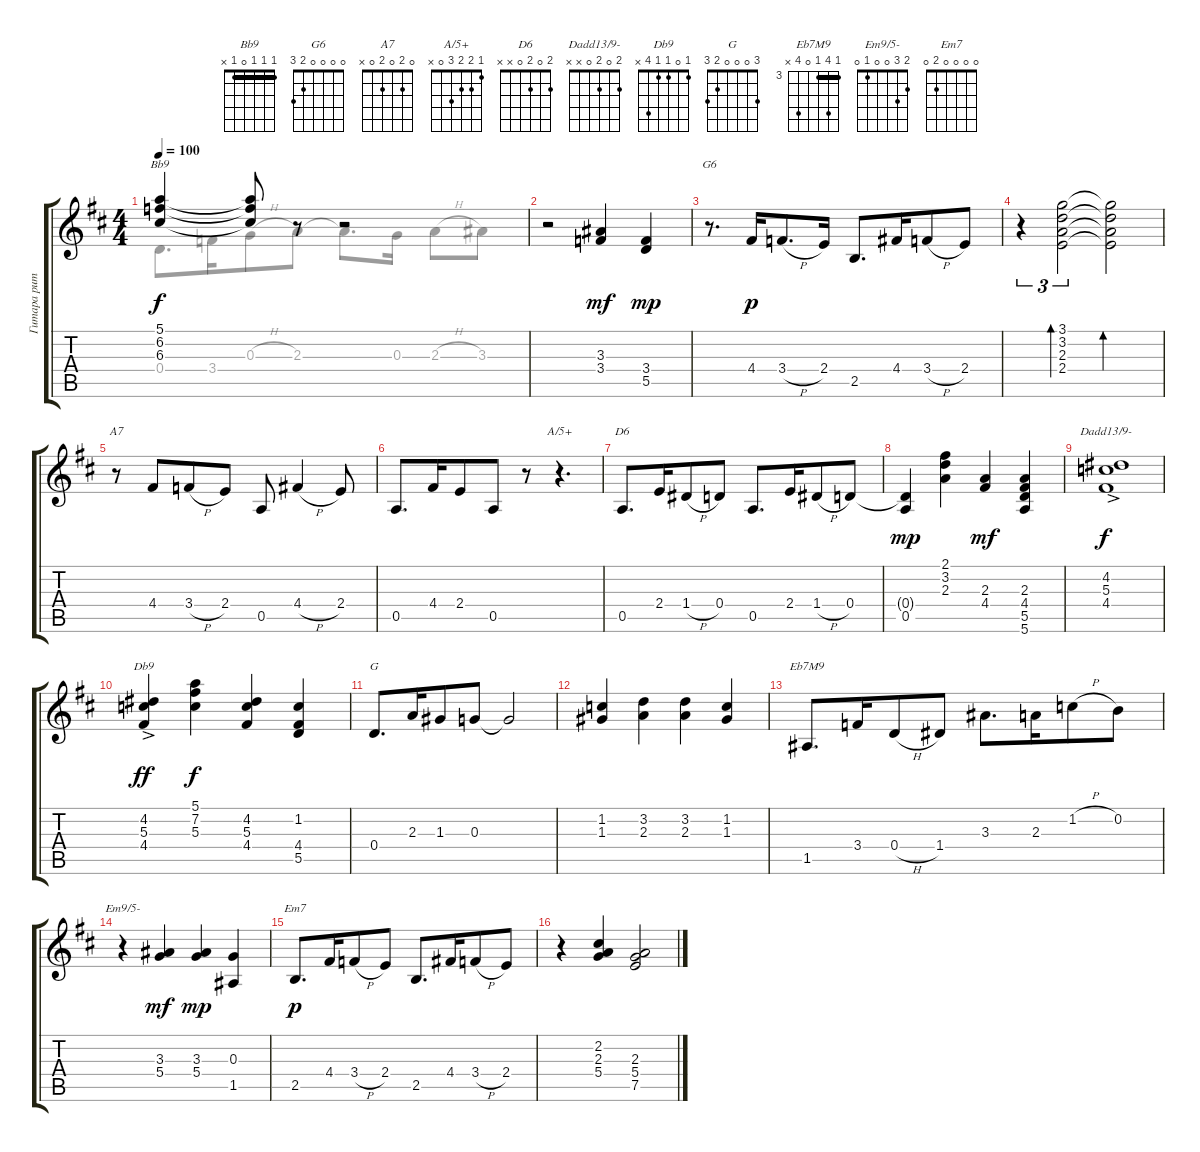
\track ("Гитара ритм" "Гитара рит") {instrument electricguitarjazz}
\staff {score tabs}
\tuning (E4 B3 G3 D3 A2 E2) {hide}
\chord ("Bb9" 1 1 1 0 1 x) {barre 1}
\chord ("G6" 0 0 0 0 2 3)
\chord ("A7" 0 2 0 2 0 x)
\chord ("A/5+" 1 2 2 3 0 x)
\chord ("D6" 2 0 2 0 x x)
\chord ("Dadd13/9-" 2 0 2 0 x x)
\chord ("Db9" 1 0 1 1 4 x)
\chord ("G" 3 0 0 0 2 3)
\chord ("Eb7M9" 3 6 3 0 6 x) {firstfret 3 barre 3}
\chord ("Em9/5-" 2 3 0 0 1 0)
\chord ("Em7" 0 0 0 0 2 0)
\voice
\ts (4 4)
\tempo 100
\clef g2
\ks d
(5.1 6.2 6.3).4{ch "Bb9" dy f beam Up} (5.1{t} 6.2{t} 6.3{t}).8{beam Up} r.8 r.2 |
r.2 (3.3 3.4).4{dy mf} (3.4 5.5).4{dy mp} |
r.8{d ch "G6"} 4.4.16{dy p beam merge} 3.4{h}.8{d beam merge} 2.4.16 2.5.8{d} 4.4.16{beam merge} 3.4{h}.8 2.4.8 |
r.4{tu (3 2)} (3.1 3.2 2.3 2.4).2{tu (3 2) bd 60} (3.1{t} 3.2{t} 2.3{t} 2.4{t}).2{bd 60} |
r.8{ch "A7"} 4.4.8{beam merge} 3.4{h}.8 2.4.8 0.5.8 4.4{h}.4 2.4.8 |
0.5.8{d} 4.4.16{beam merge} 2.4.8 0.5.8 r.8 r.4{d ch "A/5+"} |
0.5.8{d ch "D6"} 2.4.16{beam merge} 1.4{h}.8 0.4.8 0.5.8{d} 2.4.16{beam merge} 1.4{h}.8 0.4.8 |
(0.4{t} 0.5).4{dy mp} (2.1 3.2 2.3).4 (2.3 4.4).4{dy mf} (2.3 4.4 5.5 5.6).4 |
(4.2{ac} 5.3{ac} 4.4{ac}).1{ch "Dadd13/9-" dy f} |
(4.2{ac} 5.3{ac} 4.4{ac}).4{ch "Db9" dy ff} (5.1 7.2 5.3).4{dy f} (4.2 5.3 4.4).4 (1.2 4.4 5.5).4 |
0.4.8{d ch "G"} 2.3.16{beam merge} 1.3.8 0.3.8 0.3{t}.2 |
(1.2 1.3).4 (3.2 2.3).4 (3.2 2.3).4 (1.2 1.3).4 |
1.5.8{d ch "Eb7M9"} 3.4.16{beam merge} 0.4{h}.8 1.4.8 3.3.8{d} 2.3.16{beam merge} 1.2{h}.8 0.2.8 |
r.4{ch "Em9/5-"} (3.3 5.4).4{dy mf} (3.3 5.4).4{dy mp} (0.3 1.5).4 |
2.5.8{d ch "Em7" dy p} 4.4.16{beam merge} 3.4{h}.8 2.4.8 2.5.8{d} 4.4.16{beam merge} 3.4{h}.8 2.4.8 |
r.4 (2.2 2.3 5.4).4 (2.3 5.4 7.5).2
\voice
\clef g2
\ottava regular
\simile none
\ks d
0.4.8{d dy f} 3.4.16{beam merge} 0.3{h}.8 2.3.8 2.3{t}.8{d} 0.3.16 2.3{h}.8 3.3.8 |
|
|
|
|
|
|
|
|
|
|
|
|
|
|
